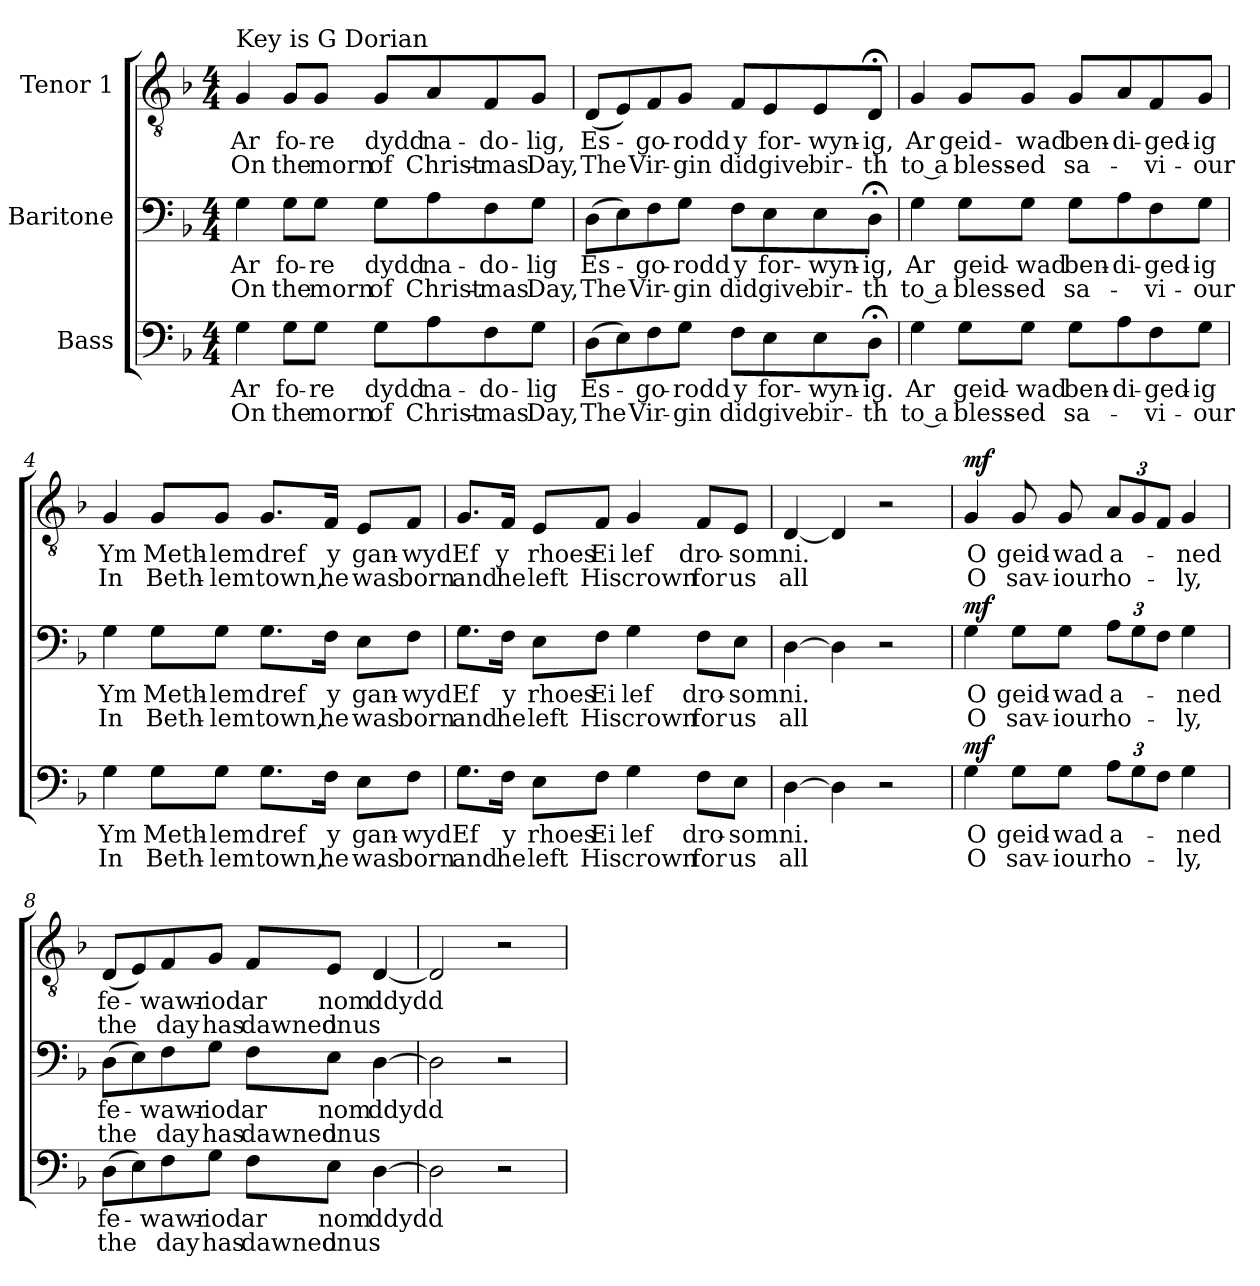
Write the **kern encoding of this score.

**kern	**text	**text	**dynam	**kern	**text	**text	**dynam	**kern	**text	**text	**dynam
*part3	*part3	*part3	*part3	*part2	*part2	*part2	*part2	*part1	*part1	*part1	*part1
*staff3	*staff3	*staff3	*staff3	*staff2	*staff2	*staff2	*staff2	*staff1	*staff1	*staff1	*staff1
*I"Bass	*	*	*	*I"Baritone	*	*	*	*I"Tenor 1	*	*	*
*clefF4	*	*	*	*clefF4	*	*	*	*clefGv2	*	*	*
*k[b-]	*	*	*	*k[b-]	*	*	*	*k[b-]	*	*	*
*F:	*	*	*	*F:	*	*	*	*F:	*	*	*
*M4/4	*	*	*	*M4/4	*	*	*	*M4/4	*	*	*
*MM70	*	*	*	*MM70	*	*	*	*MM70	*	*	*
=1	=1	=1	=1	=1	=1	=1	=1	=1	=1	=1	=1
!	!	!	!	!	!	!	!	!LO:TX:a:t=Key is G Dorian	!	!	!
!	!LO:LY:b	!LO:LY:b	!	!	!LO:LY:b	!LO:LY:b	!	!	!LO:LY:b	!LO:LY:b	!
4G\	Ar	On	.	4G\	Ar	On	.	4G/	Ar	On	.
!	!LO:LY:b	!LO:LY:b	!	!	!LO:LY:b	!LO:LY:b	!	!	!LO:LY:b	!LO:LY:b	!
8G\L	fo-	the	.	8G\L	fo-	the	.	8G/L	fo-	the	.
!	!LO:LY:b	!LO:LY:b	!	!	!LO:LY:b	!LO:LY:b	!	!	!LO:LY:b	!LO:LY:b	!
8G\J	-re	morn	.	8G\J	-re	morn	.	8G/J	-re	morn	.
!	!LO:LY:b	!LO:LY:b	!	!	!LO:LY:b	!LO:LY:b	!	!	!LO:LY:b	!LO:LY:b	!
8G\L	dydd	of	.	8G\L	dydd	of	.	8G/L	dydd	of	.
!	!LO:LY:b	!LO:LY:b	!	!	!LO:LY:b	!LO:LY:b	!	!	!LO:LY:b	!LO:LY:b	!
8A\	na-	Christ-	.	8A\	na-	Christ-	.	8A/	na-	Christ-	.
!	!LO:LY:b	!LO:LY:b	!	!	!LO:LY:b	!LO:LY:b	!	!	!LO:LY:b	!LO:LY:b	!
8F\	-do-	-mas	.	8F\	-do-	-mas	.	8F/	-do-	-mas	.
!	!LO:LY:b	!LO:LY:b	!	!	!LO:LY:b	!LO:LY:b	!	!	!LO:LY:b	!LO:LY:b	!
8G\J	-lig	Day,	.	8G\J	-lig	Day,	.	8G/J	-lig,	Day,	.
=2	=2	=2	=2	=2	=2	=2	=2	=2	=2	=2	=2
!	!LO:LY:b	!LO:LY:b	!	!	!LO:LY:b	!LO:LY:b	!	!	!LO:LY:b	!LO:LY:b	!
(8D\L	Es-	The	.	(8D\L	Es-	The	.	(8D/L	Es-	The	.
8E\)	.	.	.	8E\)	.	.	.	8E/)	.	.	.
!	!LO:LY:b	!LO:LY:b	!	!	!LO:LY:b	!LO:LY:b	!	!	!LO:LY:b	!LO:LY:b	!
8F\	-go-	Vir-	.	8F\	-go-	Vir-	.	8F/	-go-	Vir-	.
!	!LO:LY:b	!LO:LY:b	!	!	!LO:LY:b	!LO:LY:b	!	!	!LO:LY:b	!LO:LY:b	!
8G\J	-rodd	-gin	.	8G\J	-rodd	-gin	.	8G/J	-rodd	-gin	.
!	!LO:LY:b	!LO:LY:b	!	!	!LO:LY:b	!LO:LY:b	!	!	!LO:LY:b	!LO:LY:b	!
8F\L	y	did	.	8F\L	y	did	.	8F/L	y	did	.
!	!LO:LY:b	!LO:LY:b	!	!	!LO:LY:b	!LO:LY:b	!	!	!LO:LY:b	!LO:LY:b	!
8E\	for-	give	.	8E\	for-	give	.	8E/	for-	give	.
!	!LO:LY:b	!LO:LY:b	!	!	!LO:LY:b	!LO:LY:b	!	!	!LO:LY:b	!LO:LY:b	!
8E\	-wyn-	bir-	.	8E\	-wyn-	bir-	.	8E/	-wyn-	bir-	.
!	!LO:LY:b	!LO:LY:b	!	!	!LO:LY:b	!LO:LY:b	!	!	!LO:LY:b	!LO:LY:b	!
8D;<\J	-ig.	-th	.	8D;<\J	-ig,	-th	.	8D;</J	-ig,	-th	.
!!LO:LB:g=z
=3	=3	=3	=3	=3	=3	=3	=3	=3	=3	=3	=3
!	!LO:LY:b	!LO:LY:b	!	!	!LO:LY:b	!LO:LY:b	!	!	!LO:LY:b	!LO:LY:b	!
4G\	Ar	to a	.	4G\	Ar	to a	.	4G/	Ar	to a	.
!	!LO:LY:b	!LO:LY:b	!	!	!LO:LY:b	!LO:LY:b	!	!	!LO:LY:b	!LO:LY:b	!
8G\L	geid-	bless-	.	8G\L	geid-	bless-	.	8G/L	geid-	bless-	.
!	!LO:LY:b	!LO:LY:b	!	!	!LO:LY:b	!LO:LY:b	!	!	!LO:LY:b	!LO:LY:b	!
8G\J	-wad	-ed	.	8G\J	-wad	-ed	.	8G/J	-wad	-ed	.
!	!LO:LY:b	!LO:LY:b	!	!	!LO:LY:b	!LO:LY:b	!	!	!LO:LY:b	!LO:LY:b	!
8G\L	ben-	sa-	.	8G\L	ben-	sa-	.	8G/L	ben-	sa-	.
!	!LO:LY:b	!	!	!	!LO:LY:b	!	!	!	!LO:LY:b	!	!
8A\	-di-	.	.	8A\	-di-	.	.	8A/	-di-	.	.
!	!LO:LY:b	!LO:LY:b	!	!	!LO:LY:b	!LO:LY:b	!	!	!LO:LY:b	!LO:LY:b	!
8F\	-ged-	-vi-	.	8F\	-ged-	-vi-	.	8F/	-ged-	-vi-	.
!	!LO:LY:b	!LO:LY:b	!	!	!LO:LY:b	!LO:LY:b	!	!	!LO:LY:b	!LO:LY:b	!
8G\J	-ig	-our	.	8G\J	-ig	-our	.	8G/J	-ig	-our	.
=4	=4	=4	=4	=4	=4	=4	=4	=4	=4	=4	=4
!	!LO:LY:b	!LO:LY:b	!	!	!LO:LY:b	!LO:LY:b	!	!	!LO:LY:b	!LO:LY:b	!
4G\	Ym	In	.	4G\	Ym	In	.	4G/	Ym	In	.
!	!LO:LY:b	!LO:LY:b	!	!	!LO:LY:b	!LO:LY:b	!	!	!LO:LY:b	!LO:LY:b	!
8G\L	Meth-	Beth-	.	8G\L	Meth-	Beth-	.	8G/L	Meth-	Beth-	.
!	!LO:LY:b	!LO:LY:b	!	!	!LO:LY:b	!LO:LY:b	!	!	!LO:LY:b	!LO:LY:b	!
8G\J	-lem	-lem	.	8G\J	-lem	-lem	.	8G/J	-lem	-lem	.
!	!LO:LY:b	!LO:LY:b	!	!	!LO:LY:b	!LO:LY:b	!	!	!LO:LY:b	!LO:LY:b	!
8.G\L	dref	town,	.	8.G\L	dref	town,	.	8.G/L	dref	town,	.
!	!LO:LY:b	!LO:LY:b	!	!	!LO:LY:b	!LO:LY:b	!	!	!LO:LY:b	!LO:LY:b	!
16F\Jk	y	he	.	16F\Jk	y	he	.	16F/Jk	y	he	.
!	!LO:LY:b	!LO:LY:b	!	!	!LO:LY:b	!LO:LY:b	!	!	!LO:LY:b	!LO:LY:b	!
8E\L	gan-	was	.	8E\L	gan-	was	.	8E/L	gan-	was	.
!	!LO:LY:b	!LO:LY:b	!	!	!LO:LY:b	!LO:LY:b	!	!	!LO:LY:b	!LO:LY:b	!
8F\J	-wyd	born	.	8F\J	-wyd	born	.	8F/J	-wyd	born	.
!!LO:LB:g=z
=5	=5	=5	=5	=5	=5	=5	=5	=5	=5	=5	=5
!	!LO:LY:b	!LO:LY:b	!	!	!LO:LY:b	!LO:LY:b	!	!	!LO:LY:b	!LO:LY:b	!
8.G\L	Ef	and	.	8.G\L	Ef	and	.	8.G/L	Ef	and	.
!	!LO:LY:b	!LO:LY:b	!	!	!LO:LY:b	!LO:LY:b	!	!	!LO:LY:b	!LO:LY:b	!
16F\Jk	y	he	.	16F\Jk	y	he	.	16F/Jk	y	he	.
!	!LO:LY:b	!LO:LY:b	!	!	!LO:LY:b	!LO:LY:b	!	!	!LO:LY:b	!LO:LY:b	!
8E\L	rhoes	left	.	8E\L	rhoes	left	.	8E/L	rhoes	left	.
!	!LO:LY:b	!LO:LY:b	!	!	!LO:LY:b	!LO:LY:b	!	!	!LO:LY:b	!LO:LY:b	!
8F\J	Ei	His	.	8F\J	Ei	His	.	8F/J	Ei	His	.
!	!LO:LY:b	!LO:LY:b	!	!	!LO:LY:b	!LO:LY:b	!	!	!LO:LY:b	!LO:LY:b	!
4G\	lef	crown	.	4G\	lef	crown	.	4G/	lef	crown	.
!	!LO:LY:b	!LO:LY:b	!	!	!LO:LY:b	!LO:LY:b	!	!	!LO:LY:b	!LO:LY:b	!
8F\L	dro-	for	.	8F\L	dro-	for	.	8F/L	dro-	for	.
!	!LO:LY:b	!LO:LY:b	!	!	!LO:LY:b	!LO:LY:b	!	!	!LO:LY:b	!LO:LY:b	!
8E\J	-som	us	.	8E\J	-som	us	.	8E/J	-som	us	.
=6	=6	=6	=6	=6	=6	=6	=6	=6	=6	=6	=6
!	!LO:LY:b	!LO:LY:b	!	!	!LO:LY:b	!LO:LY:b	!	!	!LO:LY:b	!LO:LY:b	!
[4D\	ni.	all	.	[4D\	ni.	all	.	[4D/	ni.	all	.
4D\]	.	.	.	4D\]	.	.	.	4D/]	.	.	.
2r	.	.	.	2r	.	.	.	2r	.	.	.
=7	=7	=7	=7	=7	=7	=7	=7	=7	=7	=7	=7
!	!LO:LY:b	!LO:LY:b	!LO:DY:a	!	!LO:LY:b	!LO:LY:b	!LO:DY:a	!	!LO:LY:b	!LO:LY:b	!LO:DY:a
4G\	O	O	mf	4G\	O	O	mf	4G/	O	O	mf
!	!LO:LY:b	!LO:LY:b	!	!	!LO:LY:b	!LO:LY:b	!	!	!LO:LY:b	!LO:LY:b	!
8G\L	geid-	sav-	.	8G\L	geid-	sav-	.	8G/	geid-	sav-	.
!	!LO:LY:b	!LO:LY:b	!	!	!LO:LY:b	!LO:LY:b	!	!	!LO:LY:b	!LO:LY:b	!
8G\J	-wad	-iour	.	8G\J	-wad	-iour	.	8G/	-wad	-iour	.
*Xbrackettup	*	*	*	*	*	*	*	*	*	*	*
!	!LO:LY:b	!LO:LY:b	!	!	!	!	!	!	!	!	!
*	*	*	*	*Xbrackettup	*	*	*	*	*	*	*
!	!	!	!	!	!LO:LY:b	!LO:LY:b	!	!	!	!	!
*	*	*	*	*	*	*	*	*Xbrackettup	*	*	*
!	!	!	!	!	!	!	!	!	!LO:LY:b	!LO:LY:b	!
12A\L	a-	ho-	.	12A\L	a-	ho-	.	12A/L	a-	ho-	.
12G\	.	.	.	12G\	.	.	.	12G/	.	.	.
12F\J	.	.	.	12F\J	.	.	.	12F/J	.	.	.
!	!LO:LY:b	!LO:LY:b	!	!	!LO:LY:b	!LO:LY:b	!	!	!LO:LY:b	!LO:LY:b	!
4G\	-ned	-ly,	.	4G\	-ned	-ly,	.	4G/	-ned	-ly,	.
!!LO:PB:g=z
=8	=8	=8	=8	=8	=8	=8	=8	=8	=8	=8	=8
!	!LO:LY:b	!LO:LY:b	!	!	!LO:LY:b	!LO:LY:b	!	!	!LO:LY:b	!LO:LY:b	!
(8D\L	fe-	the	.	(8D\L	fe-	the	.	(8D/L	fe-	the	.
8E\)	.	.	.	8E\)	.	.	.	8E/)	.	.	.
!	!LO:LY:b	!LO:LY:b	!	!	!LO:LY:b	!LO:LY:b	!	!	!LO:LY:b	!LO:LY:b	!
8F\	-wawr-	day	.	8F\	-wawr-	day	.	8F/	-wawr-	day	.
!	!LO:LY:b	!LO:LY:b	!	!	!LO:LY:b	!LO:LY:b	!	!	!LO:LY:b	!LO:LY:b	!
8G\J	-iod	has	.	8G\J	-iod	has	.	8G/J	-iod	has	.
!	!LO:LY:b	!LO:LY:b	!	!	!LO:LY:b	!LO:LY:b	!	!	!LO:LY:b	!LO:LY:b	!
8F\L	ar	dawned	.	8F\L	ar	dawned	.	8F/L	ar	dawned	.
!	!LO:LY:b	!LO:LY:b	!	!	!LO:LY:b	!LO:LY:b	!	!	!LO:LY:b	!LO:LY:b	!
8E\J	nom	on	.	8E\J	nom	on	.	8E/J	nom	on	.
!	!LO:LY:b	!LO:LY:b	!	!	!LO:LY:b	!LO:LY:b	!	!	!LO:LY:b	!LO:LY:b	!
[4D\	ddydd	us	.	[4D\	ddydd	us	.	[4D/	ddydd	us	.
=9	=9	=9	=9	=9	=9	=9	=9	=9	=9	=9	=9
2D\]	.	.	.	2D\]	.	.	.	2D/]	.	.	.
2r	.	.	.	2r	.	.	.	2r	.	.	.
=	=	=	=	=	=	=	=	=	=	=	=
*-	*-	*-	*-	*-	*-	*-	*-	*-	*-	*-	*-
